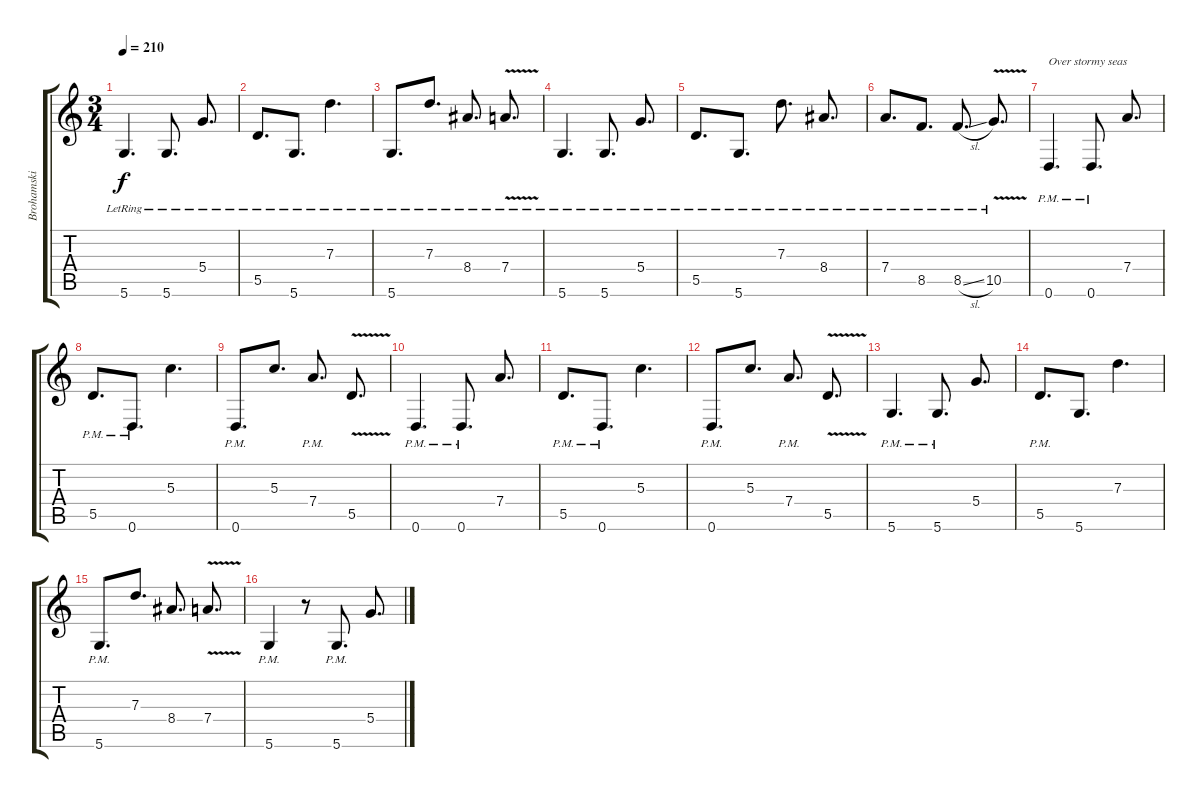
\track ("Brohamski" "Brohamski") {instrument distortionguitar}
\staff {score tabs}
\tuning (E4 B3 G3 D3 A2 D2) {hide}
\ts (3 4)
\tempo 210
\clef g2
\ks c
5.6{lr}.4{d dy f instrument acousticguitarnylon} 5.6{lr}.8{d} 5.4{lr}.8{d} |
5.5{lr}.8{d} 5.6{lr}.8{d} 7.3{lr}.4{d} |
5.6{lr}.8{d} 7.3{lr}.8{d} 8.4{lr}.8{d} 7.4{v lr}.8{d} |
5.6{lr}.4{d instrument acousticguitarnylon} 5.6{lr}.8{d} 5.4{lr}.8{d} |
5.5{lr}.8{d} 5.6{lr}.8{d} 7.3{lr}.8{d} 8.4{lr}.8{d} |
7.4{lr}.8{d} 8.5{lr}.8{d} 8.5{sl lr}.8{d} 10.5{v lr}.8{d} |
0.6{pm}.4{d txt "Over stormy seas" instrument distortionguitar} 0.6{pm}.8{d} 7.4.8{d} |
5.5{pm}.8{d} 0.6{pm}.8{d} 5.3.4{d} |
0.6{pm}.8{d} 5.3.8{d} 7.4{pm}.8{d} 5.5{v}.8{d} |
0.6{pm}.4{d} 0.6{pm}.8{d} 7.4.8{d} |
5.5{pm}.8{d} 0.6{pm}.8{d} 5.3.4{d} |
0.6{pm}.8{d} 5.3.8{d} 7.4{pm}.8{d} 5.5{v}.8{d} |
5.6{pm}.4{d} 5.6{pm}.8{d} 5.4.8{d} |
5.5{pm}.8{d} 5.6.8{d} 7.3.4{d} |
5.6{pm}.8{d} 7.3.8{d} 8.4.8{d} 7.4{v}.8{d} |
5.6{pm}.4 r.8 5.6{pm}.8{d} 5.4.8{d}
